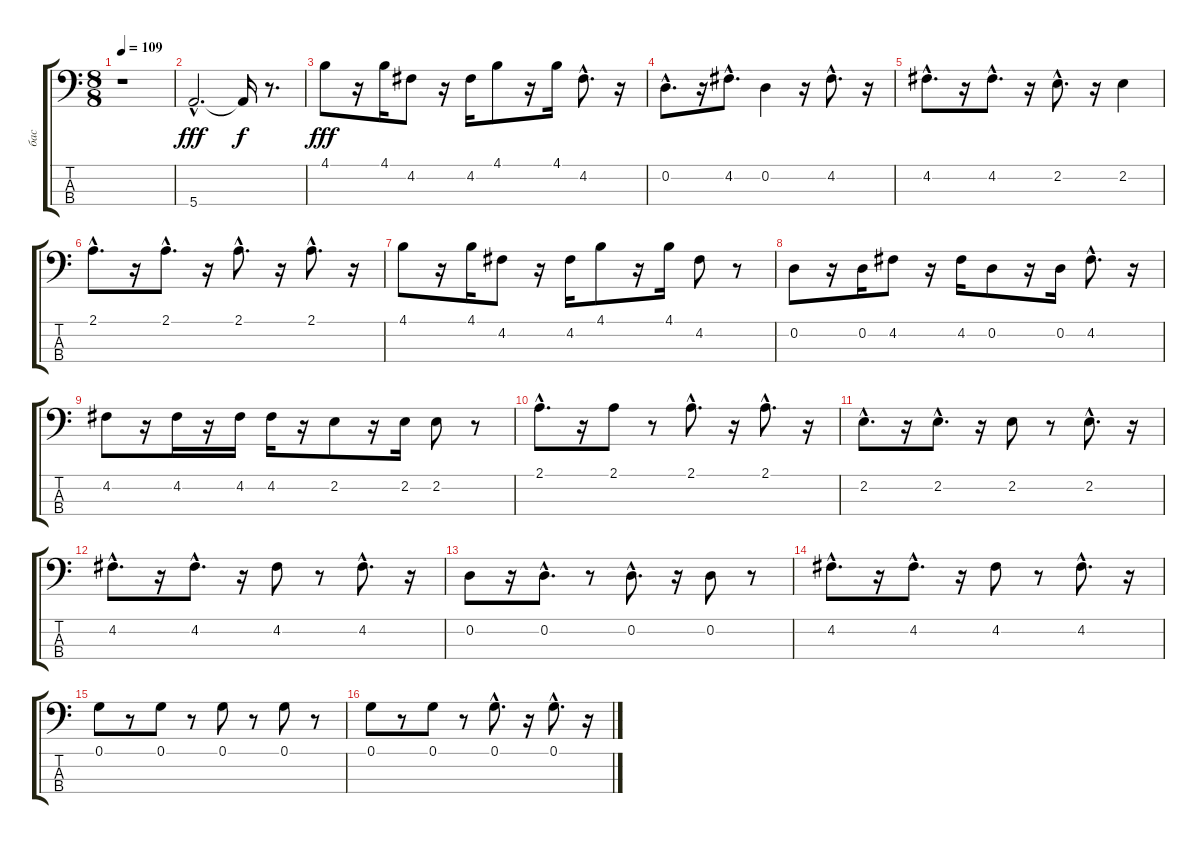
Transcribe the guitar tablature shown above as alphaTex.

\track ("бас" "бас") {instrument acousticbass}
\staff {score tabs}
\tuning (G2 D2 A1 E1) {hide}
\ts (8 8)
\tempo 109
\clef f4
\ks c
r.1{dy fff instrument acousticbass} |
5.4{hac}.2{d} 5.4{t}.16{dy f} r.8{d} |
4.1.8{dy fff} r.16 4.1.16 4.2.8 r.16 4.2.16 4.1.8 r.16 4.1.16 4.2{hac}.8{d} r.16 |
0.2{hac}.8{d} r.16 4.2{hac}.8{d} 0.2.4 r.16 4.2{hac}.8{d} r.16 |
4.2{hac}.8{d} r.16 4.2{hac}.8{d} r.16 2.2{hac}.8{d} r.16 2.2.4 |
2.1{hac}.8{d} r.16 2.1{hac}.8{d} r.16 2.1{hac}.8{d} r.16 2.1{hac}.8{d} r.16 |
4.1.8 r.16 4.1.16 4.2.8 r.16 4.2.16 4.1.8 r.16 4.1.16 4.2.8 r.8 |
0.2.8 r.16 0.2.16 4.2.8 r.16 4.2.16 0.2.8 r.16 0.2.16 4.2{hac}.8{d} r.16 |
4.2.8 r.16 4.2.16 r.16 4.2.16 4.2.16 r.16 2.2.8 r.16 2.2.16 2.2.8 r.8 |
2.1{hac}.8{d} r.16 2.1.8 r.8 2.1{hac}.8{d} r.16 2.1{hac}.8{d} r.16 |
2.2{hac}.8{d} r.16 2.2{hac}.8{d} r.16 2.2.8 r.8 2.2{hac}.8{d} r.16 |
4.2{hac}.8{d} r.16 4.2{hac}.8{d} r.16 4.2.8 r.8 4.2{hac}.8{d} r.16 |
0.2.8 r.16 0.2{hac}.8{d} r.8 0.2{hac}.8{d} r.16 0.2.8 r.8 |
4.2{hac}.8{d} r.16 4.2{hac}.8{d} r.16 4.2.8 r.8 4.2{hac}.8{d} r.16 |
0.1.8 r.8 0.1.8 r.8 0.1.8 r.8 0.1.8 r.8 |
0.1.8 r.8 0.1.8 r.8 0.1{hac}.8{d} r.16 0.1{hac}.8{d} r.16
